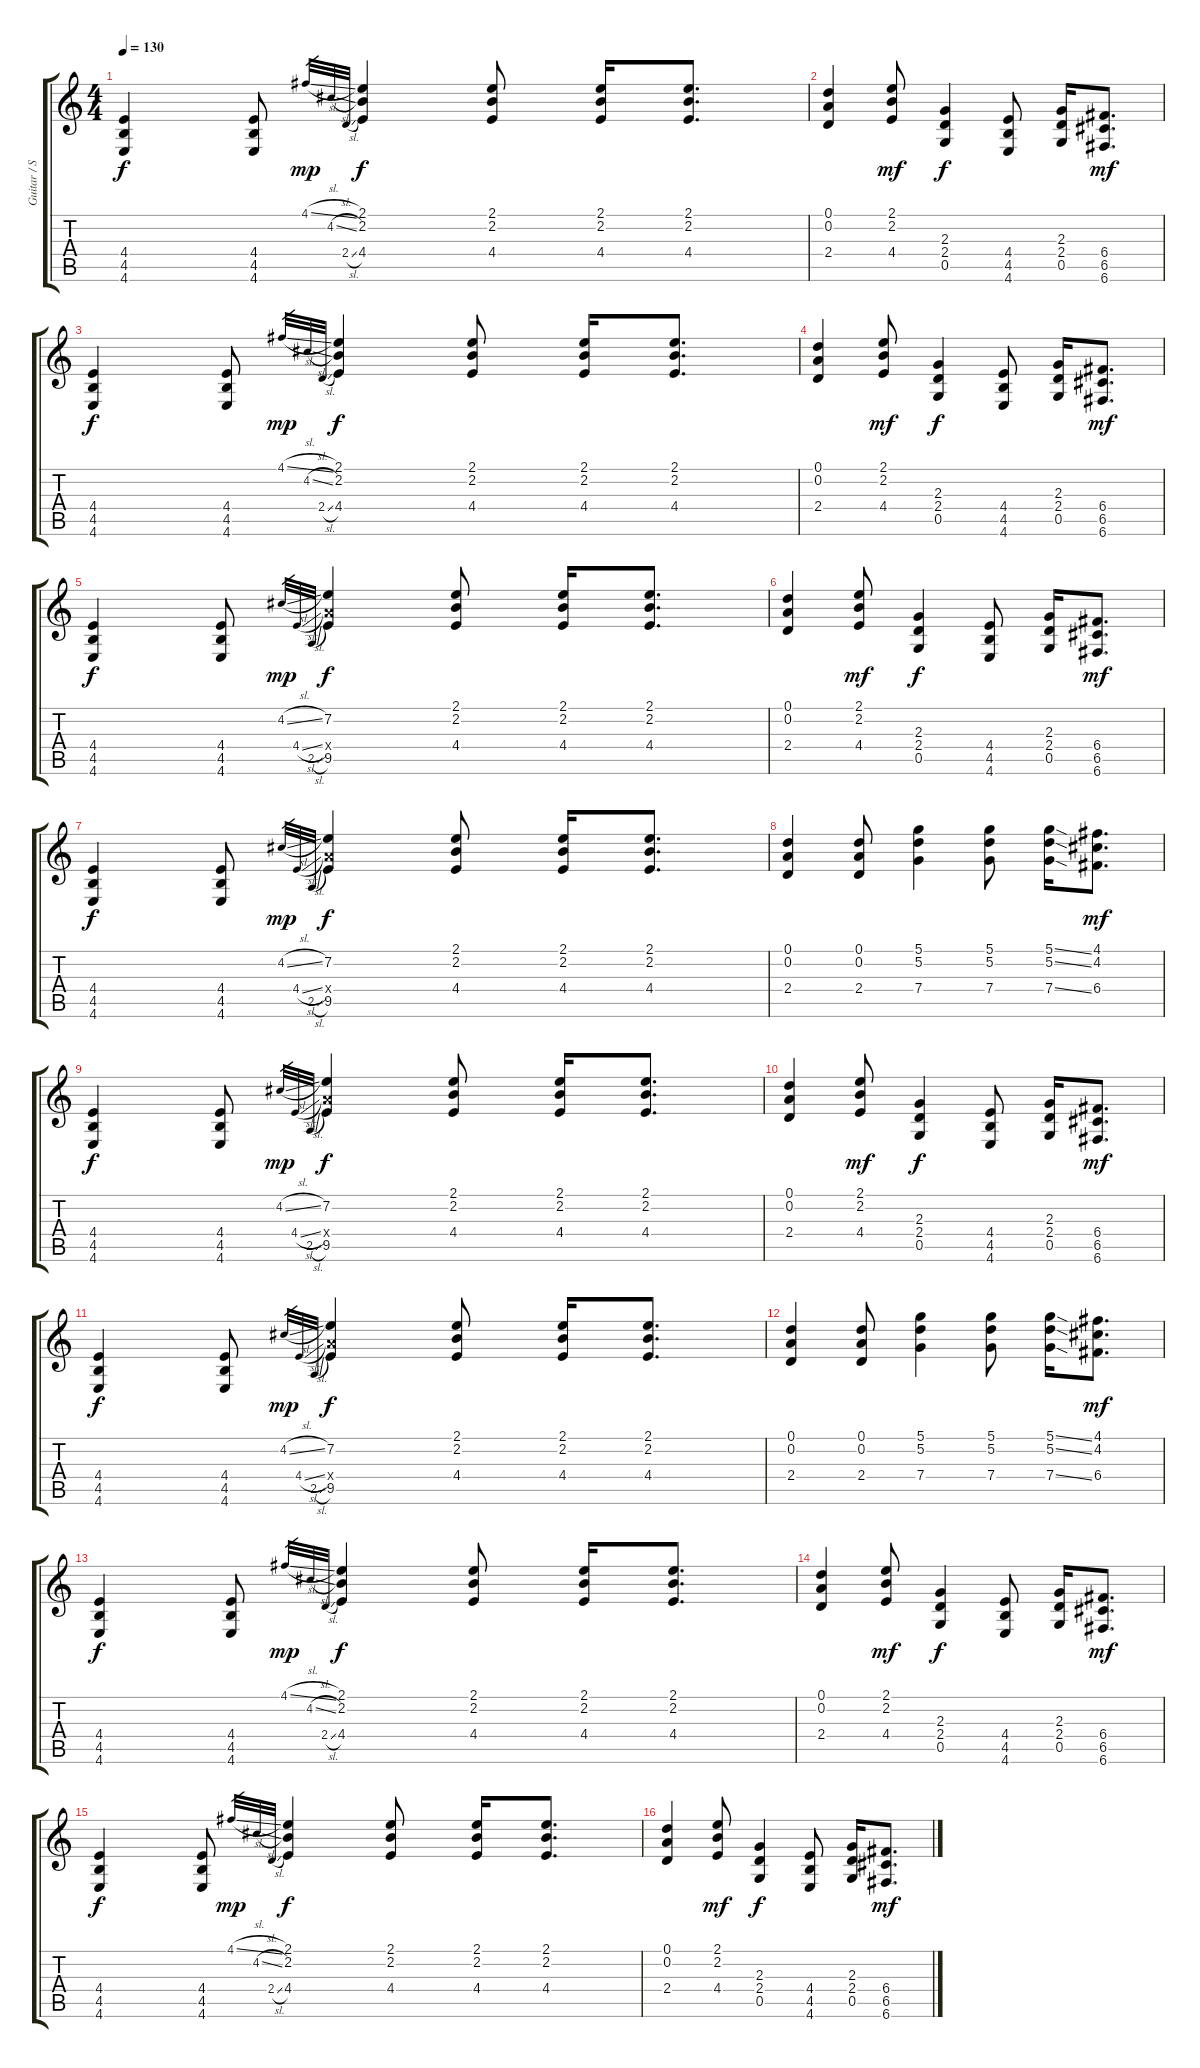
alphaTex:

\track ("Guitar / Stef Carpenter" "Guitar / S") {instrument distortionguitar}
\staff {score tabs}
\tuning (D4 A3 F3 C3 G2 C2) {hide}
\ts (4 4)
\tempo 130
\clef g2
\ks c
(4.4 4.5 4.6).4{dy f} (4.4 4.5 4.6).8 4.1{sl}.32{gr dy mp} 4.2{sl}.32{gr} 2.4{sl}.32{gr} (2.1 2.2 4.4).4{dy f} (2.1 2.2 4.4).8 (2.1 2.2 4.4).16 (2.1 2.2 4.4).8{d} |
(0.1 0.2 2.4).4 (2.1 2.2 4.4).8{dy mf} (2.3 2.4 0.5).4{dy f} (4.4 4.5 4.6).8 (2.3 2.4 0.5).16 (6.4 6.5 6.6).8{d dy mf} |
(4.4 4.5 4.6).4{dy f} (4.4 4.5 4.6).8 4.1{sl}.32{gr dy mp} 4.2{sl}.32{gr} 2.4{sl}.32{gr} (2.1 2.2 4.4).4{dy f} (2.1 2.2 4.4).8 (2.1 2.2 4.4).16 (2.1 2.2 4.4).8{d} |
(0.1 0.2 2.4).4 (2.1 2.2 4.4).8{dy mf} (2.3 2.4 0.5).4{dy f} (4.4 4.5 4.6).8 (2.3 2.4 0.5).16 (6.4 6.5 6.6).8{d dy mf} |
(4.4 4.5 4.6).4{dy f} (4.4 4.5 4.6).8 4.2{sl}.32{gr dy mp} 4.4{sl}.32{gr} 2.5{sl}.32{gr} (7.2 9.4{x} 9.5).4{dy f} (2.1 2.2 4.4).8 (2.1 2.2 4.4).16 (2.1 2.2 4.4).8{d} |
(0.1 0.2 2.4).4 (2.1 2.2 4.4).8{dy mf} (2.3 2.4 0.5).4{dy f} (4.4 4.5 4.6).8 (2.3 2.4 0.5).16 (6.4 6.5 6.6).8{d dy mf} |
(4.4 4.5 4.6).4{dy f} (4.4 4.5 4.6).8 4.2{sl}.32{gr dy mp} 4.4{sl}.32{gr} 2.5{sl}.32{gr} (7.2 9.4{x} 9.5).4{dy f} (2.1 2.2 4.4).8 (2.1 2.2 4.4).16 (2.1 2.2 4.4).8{d} |
(0.1 0.2 2.4).4 (0.1 0.2 2.4).8 (5.1 5.2 7.4).4 (5.1 5.2 7.4).8 (5.1{ss} 5.2{ss} 7.4{ss}).16 (4.1 4.2 6.4).8{d dy mf} |
(4.4 4.5 4.6).4{dy f} (4.4 4.5 4.6).8 4.2{sl}.32{gr dy mp} 4.4{sl}.32{gr} 2.5{sl}.32{gr} (7.2 9.4{x} 9.5).4{dy f} (2.1 2.2 4.4).8 (2.1 2.2 4.4).16 (2.1 2.2 4.4).8{d} |
(0.1 0.2 2.4).4 (2.1 2.2 4.4).8{dy mf} (2.3 2.4 0.5).4{dy f} (4.4 4.5 4.6).8 (2.3 2.4 0.5).16 (6.4 6.5 6.6).8{d dy mf} |
(4.4 4.5 4.6).4{dy f} (4.4 4.5 4.6).8 4.2{sl}.32{gr dy mp} 4.4{sl}.32{gr} 2.5{sl}.32{gr} (7.2 9.4{x} 9.5).4{dy f} (2.1 2.2 4.4).8 (2.1 2.2 4.4).16 (2.1 2.2 4.4).8{d} |
(0.1 0.2 2.4).4 (0.1 0.2 2.4).8 (5.1 5.2 7.4).4 (5.1 5.2 7.4).8 (5.1{ss} 5.2{ss} 7.4{ss}).16 (4.1 4.2 6.4).8{d dy mf} |
(4.4 4.5 4.6).4{dy f} (4.4 4.5 4.6).8 4.1{sl}.32{gr dy mp} 4.2{sl}.32{gr} 2.4{sl}.32{gr} (2.1 2.2 4.4).4{dy f} (2.1 2.2 4.4).8 (2.1 2.2 4.4).16 (2.1 2.2 4.4).8{d} |
(0.1 0.2 2.4).4 (2.1 2.2 4.4).8{dy mf} (2.3 2.4 0.5).4{dy f} (4.4 4.5 4.6).8 (2.3 2.4 0.5).16 (6.4 6.5 6.6).8{d dy mf} |
(4.4 4.5 4.6).4{dy f} (4.4 4.5 4.6).8 4.1{sl}.32{gr dy mp} 4.2{sl}.32{gr} 2.4{sl}.32{gr} (2.1 2.2 4.4).4{dy f} (2.1 2.2 4.4).8 (2.1 2.2 4.4).16 (2.1 2.2 4.4).8{d} |
(0.1 0.2 2.4).4 (2.1 2.2 4.4).8{dy mf} (2.3 2.4 0.5).4{dy f} (4.4 4.5 4.6).8 (2.3 2.4 0.5).16 (6.4 6.5 6.6).8{d dy mf}
